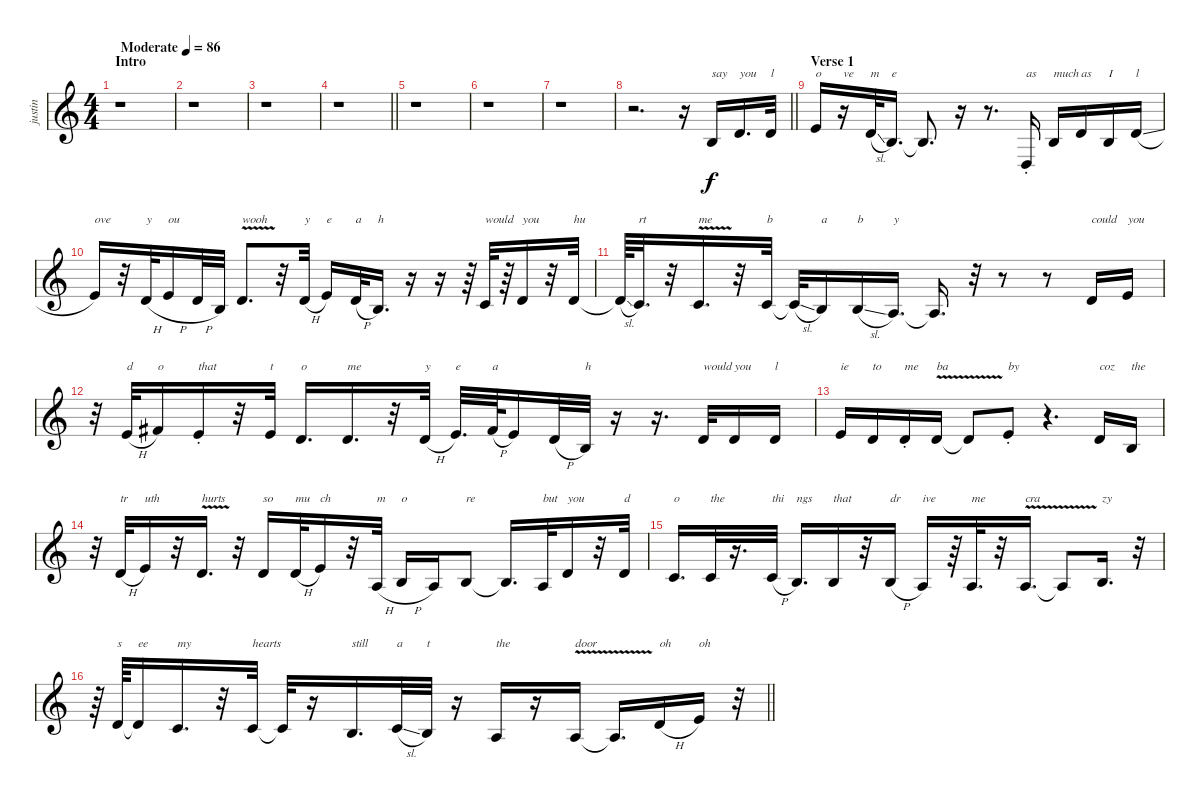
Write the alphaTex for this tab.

\track ("justin" "justin") {instrument lead2sawtooth}
\staff {score}
\tuning (E4 B3 G3 D3 A2 E2) {hide}
\ts (4 4)
\section ("" "Intro")
\tempo (86 "Moderate")
\clef g2
\ks c
r.1{dy f instrument lead2sawtooth} |
r.1 |
r.1 |
\barLineRight lightlight
r.1 |
r.1 |
r.1 |
r.1 |
\barLineRight lightlight
r.2{d} r.16 4.3.16{txt "say"} 3.2.16{d txt "you"} 3.2.32{txt "l"} |
\section ("" "Verse 1")
5.2.16{txt "o"} r.16{txt "ve"} 3.2{sl}.32{txt "m"} 0.2.16{d txt "e"} 0.2{t}.8{d} r.16 r.8{d} 0.4{st}.16{txt "as"} 0.2.16{txt "much"} 3.2.16{txt "as"} 0.2.16{txt "I"} 3.2{sl}.16{txt "l"} |
5.2.16{txt "ove"} r.32 3.2{h}.32{txt "y"} 5.2{h}.16{txt "ou"} 3.2{h}.32 0.2.32 3.2{v}.8{d txt "wooh"} r.32 3.2{h}.32{txt "y"} 5.2.16{txt "e"} 3.2{h}.32{txt "a"} 0.2.16{d txt "h"} r.16 r.16 r.64 1.2.32{txt "would"} r.64 3.2.16{txt "you"} r.32 3.2.32{txt "hu"} |
3.2{sl t}.64 1.2.32{d txt "rt"} r.32 1.2{v}.16{d txt "me"} r.32 1.2.32{txt "b"} 1.2{sl t}.32 0.2.16{txt "a"} 4.3{sl}.16{txt "b"} 2.3.16{d txt "y"} 2.3{t}.16{d} r.32 r.8 r.8 3.2.16{txt "could"} 5.2.16{txt "you"} |
r.32 5.2{h}.32{txt "d"} 7.2.16{txt "o"} 5.2{st}.16{txt "that"} r.32 5.2.32{txt "t"} 3.2.16{d txt "o"} 3.2.16{d txt "me"} r.32 3.2{h}.32{txt "y"} 5.2.32{d txt "e"} 7.2{h}.64{txt "a"} 5.2.16 3.2{h}.32 0.2.32{txt "h"} r.16 r.16{d} 3.2.32{txt "would"} 3.2.16{txt "you"} 3.2.16{txt "l"} |
5.2.16{txt "ie"} 3.2.16{txt "to"} 3.2{st}.16{txt "me"} 3.2{v}.16{txt "ba"} 3.2{t}.8 5.2{st}.8{txt "by"} r.4{d} 3.2.16{txt "coz"} 4.3.16{txt "the"} |
r.32 3.2{h}.32{txt "tr"} 5.2.16{txt "uth"} r.32 3.2{v}.16{d txt "hurts"} r.32 3.2.16{txt "so"} 3.2{h}.32{txt "mu"} 5.2.16{txt "ch"} r.32 2.3{h}.32{txt "m"} 4.3{h}.16{txt "o"} 2.3.16 4.3.8{txt "re"} 4.3{t}.16{d} 2.3.32{txt "but"} 3.2.16{txt "you"} r.32 3.2.32{txt "d"} |
1.2.16{d txt "o"} 1.2.32{txt "the"} r.16{d} 5.3{h}.32{txt "thi"} 4.3.16{d txt "ngs"} 4.3.16{txt "that"} r.32 4.3{h}.16{txt "dr"} 2.3.16{txt "ive"} r.64 2.3.32{d txt "me"} r.32 2.3{v}.16{d txt "cra"} 2.3{t}.8 4.3.16{d txt "zy"} r.32 |
\barLineRight lightlight
r.64 3.2.64{txt "s"} 3.2{t}.16{txt "ee"} 1.2.16{d txt "my"} r.32 1.2.32{txt "hearts"} 1.2{t}.32 r.16 4.3.16{d txt "still"} 5.3{sl}.32{txt "a"} 4.3.32{txt "t"} r.16 2.3.16{txt "the"} r.16 2.3{v}.16{txt "door"} 2.3{t}.16{d} 3.2{h}.16{txt "oh"} 5.2.16{txt "oh"} r.32
